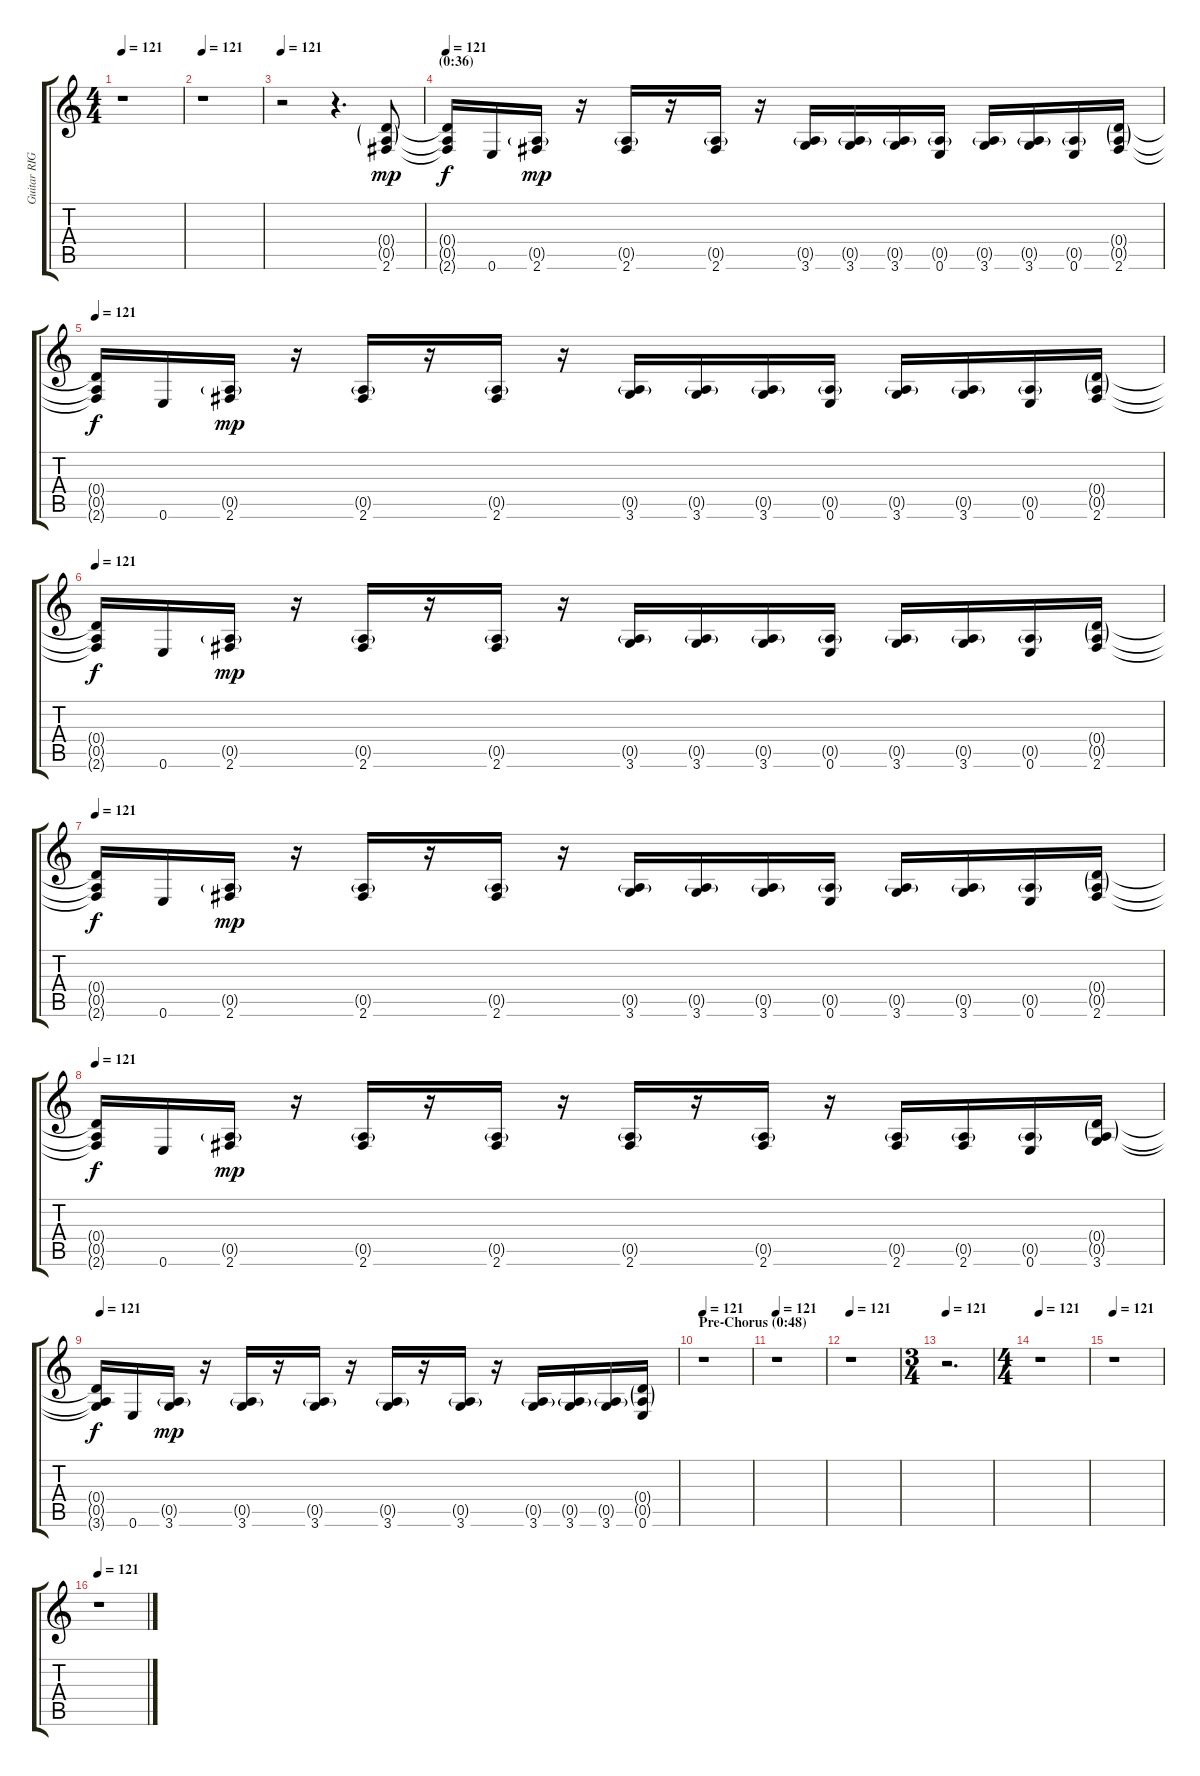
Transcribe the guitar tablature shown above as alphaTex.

\track ("Guitar RIGHT" "Guitar RIG") {instrument overdrivenguitar}
\staff {score tabs}
\tuning (E4 B3 G3 D3 A2 E2) {hide}
\ts (4 4)
\tempo 121
\clef g2
\ks c
r.1{dy mp} |
\tempo 121
r.1 |
\tempo 121
r.2 r.4{d} (0.4{g} 0.5{g} 2.6).8 |
\section ("" "(0:36)")
\tempo 121
(0.4{t} 0.5{t} 2.6{t}).16{dy f} 0.6.16 (0.5{g} 2.6).16{dy mp} r.16 (0.5{g} 2.6).16 r.16 (0.5{g} 2.6).16 r.16 (0.5{g} 3.6).16 (0.5{g} 3.6).16 (0.5{g} 3.6).16 (0.5{g} 0.6).16 (0.5{g} 3.6).16 (0.5{g} 3.6).16 (0.5{g} 0.6).16 (0.4{g} 0.5{g} 2.6).16 |
\tempo 121
(0.4{t} 0.5{t} 2.6{t}).16{dy f} 0.6.16 (0.5{g} 2.6).16{dy mp} r.16 (0.5{g} 2.6).16 r.16 (0.5{g} 2.6).16 r.16 (0.5{g} 3.6).16 (0.5{g} 3.6).16 (0.5{g} 3.6).16 (0.5{g} 0.6).16 (0.5{g} 3.6).16 (0.5{g} 3.6).16 (0.5{g} 0.6).16 (0.4{g} 0.5{g} 2.6).16 |
\tempo 121
(0.4{t} 0.5{t} 2.6{t}).16{dy f} 0.6.16 (0.5{g} 2.6).16{dy mp} r.16 (0.5{g} 2.6).16 r.16 (0.5{g} 2.6).16 r.16 (0.5{g} 3.6).16 (0.5{g} 3.6).16 (0.5{g} 3.6).16 (0.5{g} 0.6).16 (0.5{g} 3.6).16 (0.5{g} 3.6).16 (0.5{g} 0.6).16 (0.4{g} 0.5{g} 2.6).16 |
\tempo 121
(0.4{t} 0.5{t} 2.6{t}).16{dy f} 0.6.16 (0.5{g} 2.6).16{dy mp} r.16 (0.5{g} 2.6).16 r.16 (0.5{g} 2.6).16 r.16 (0.5{g} 3.6).16 (0.5{g} 3.6).16 (0.5{g} 3.6).16 (0.5{g} 0.6).16 (0.5{g} 3.6).16 (0.5{g} 3.6).16 (0.5{g} 0.6).16 (0.4{g} 0.5{g} 2.6).16 |
\tempo 121
(0.4{t} 0.5{t} 2.6{t}).16{dy f} 0.6.16 (0.5{g} 2.6).16{dy mp} r.16 (0.5{g} 2.6).16 r.16 (0.5{g} 2.6).16 r.16 (0.5{g} 2.6).16 r.16 (0.5{g} 2.6).16 r.16 (0.5{g} 2.6).16 (0.5{g} 2.6).16 (0.5{g} 0.6).16 (0.4{g} 0.5{g} 3.6).16 |
\tempo 121
(0.4{t} 0.5{t} 3.6{t}).16{dy f} 0.6.16 (0.5{g} 3.6).16{dy mp} r.16 (0.5{g} 3.6).16 r.16 (0.5{g} 3.6).16 r.16 (0.5{g} 3.6).16 r.16 (0.5{g} 3.6).16 r.16 (0.5{g} 3.6).16 (0.5{g} 3.6).16 (0.5{g} 3.6).16 (0.4{g} 0.5{g} 0.6).16 |
\section ("" "Pre-Chorus (0:48)")
\tempo 121
r.1 |
\tempo 121
r.1 |
\tempo 121
r.1 |
\ts (3 4)
\tempo 121
r.2{d} |
\ts (4 4)
\tempo 121
r.1 |
\tempo 121
r.1 |
\tempo 121
r.1
